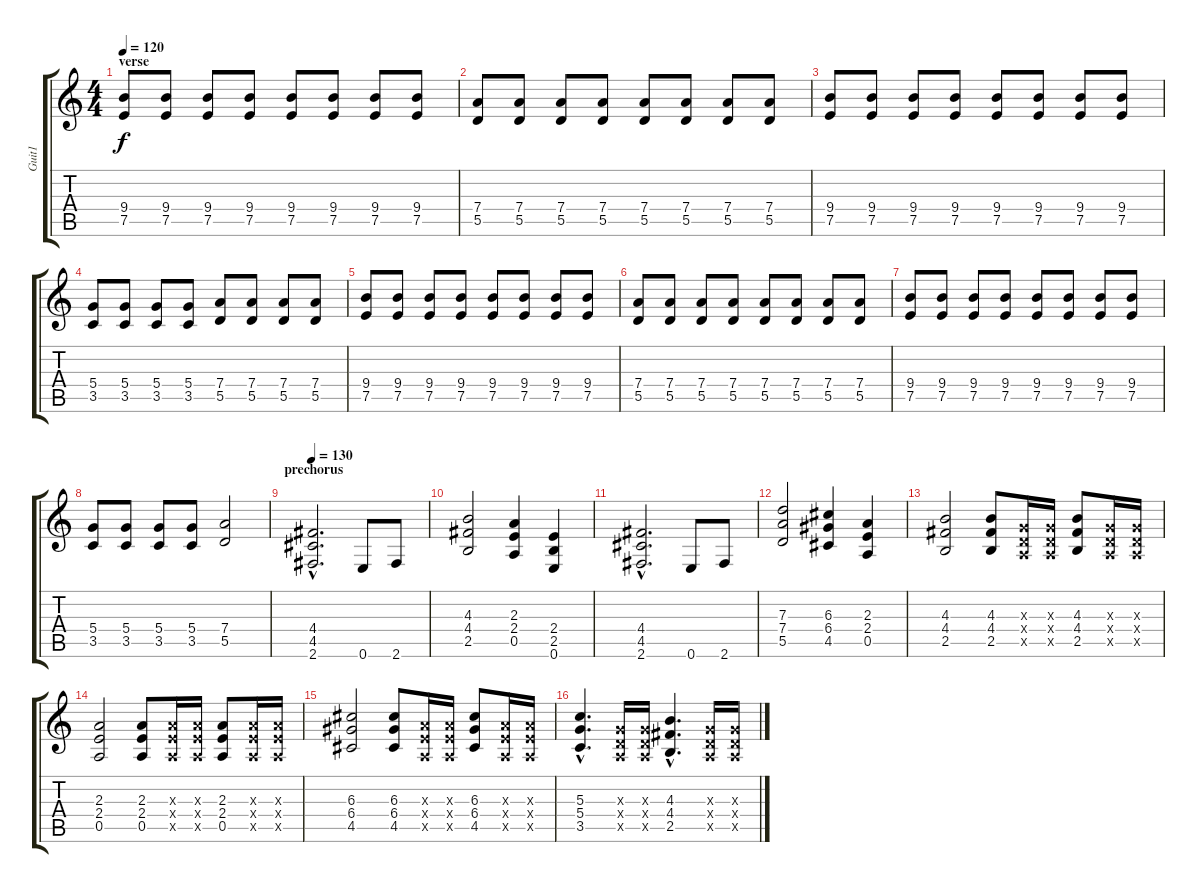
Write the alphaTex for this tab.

\track ("Guit1" "Guit1") {instrument overdrivenguitar}
\staff {score tabs}
\tuning (E4 B3 G3 D3 A2 E2) {hide}
\ts (4 4)
\section ("" "verse")
\tempo 120
\clef g2
\ks c
(9.4 7.5).8{dy f} (9.4 7.5).8 (9.4 7.5).8 (9.4 7.5).8 (9.4 7.5).8 (9.4 7.5).8 (9.4 7.5).8 (9.4 7.5).8 |
(7.4 5.5).8 (7.4 5.5).8 (7.4 5.5).8 (7.4 5.5).8 (7.4 5.5).8 (7.4 5.5).8 (7.4 5.5).8 (7.4 5.5).8 |
(9.4 7.5).8 (9.4 7.5).8 (9.4 7.5).8 (9.4 7.5).8 (9.4 7.5).8 (9.4 7.5).8 (9.4 7.5).8 (9.4 7.5).8 |
(5.4 3.5).8 (5.4 3.5).8 (5.4 3.5).8 (5.4 3.5).8 (7.4 5.5).8 (7.4 5.5).8 (7.4 5.5).8 (7.4 5.5).8 |
(9.4 7.5).8 (9.4 7.5).8 (9.4 7.5).8 (9.4 7.5).8 (9.4 7.5).8 (9.4 7.5).8 (9.4 7.5).8 (9.4 7.5).8 |
(7.4 5.5).8 (7.4 5.5).8 (7.4 5.5).8 (7.4 5.5).8 (7.4 5.5).8 (7.4 5.5).8 (7.4 5.5).8 (7.4 5.5).8 |
(9.4 7.5).8 (9.4 7.5).8 (9.4 7.5).8 (9.4 7.5).8 (9.4 7.5).8 (9.4 7.5).8 (9.4 7.5).8 (9.4 7.5).8 |
(5.4 3.5).8 (5.4 3.5).8 (5.4 3.5).8 (5.4 3.5).8 (7.4 5.5).2 |
\section ("" "prechorus")
\tempo 130
(4.4{hac} 4.5{hac} 2.6{hac}).2{d} 0.6.8 2.6.8 |
(4.3 4.4 2.5).2 (2.3 2.4 0.5).4 (2.4 2.5 0.6).4 |
(4.4{hac} 4.5{hac} 2.6{hac}).2{d} 0.6.8 2.6.8 |
(7.3 7.4 5.5).2 (6.3 6.4 4.5).4 (2.3 2.4 0.5).4 |
(4.3 4.4 2.5).2 (4.3 4.4 2.5).8 (0.3{x} 0.4{x} 0.5{x}).16 (0.3{x} 0.4{x} 0.5{x}).16 (4.3 4.4 2.5).8 (0.3{x} 0.4{x} 0.5{x}).16 (0.3{x} 0.4{x} 0.5{x}).16 |
(2.3 2.4 0.5).2 (2.3 2.4 0.5).8 (2.3{x} 2.4{x} 0.5{x}).16 (2.3{x} 2.4{x} 0.5{x}).16 (2.3 2.4 0.5).8 (2.3{x} 2.4{x} 0.5{x}).16 (2.3{x} 2.4{x} 0.5{x}).16 |
(6.3 6.4 4.5).2 (6.3 6.4 4.5).8 (2.3{x} 2.4{x} 0.5{x}).16 (2.3{x} 2.4{x} 0.5{x}).16 (6.3 6.4 4.5).8 (2.3{x} 2.4{x} 0.5{x}).16 (2.3{x} 2.4{x} 0.5{x}).16 |
(5.3{hac} 5.4{hac} 3.5{hac}).4{d} (0.3{x} 0.4{x} 0.5{x}).16 (0.3{x} 0.4{x} 0.5{x}).16 (4.3{hac} 4.4{hac} 2.5{hac}).4{d} (0.3{x} 0.4{x} 0.5{x}).16 (0.3{x} 0.4{x} 0.5{x}).16
